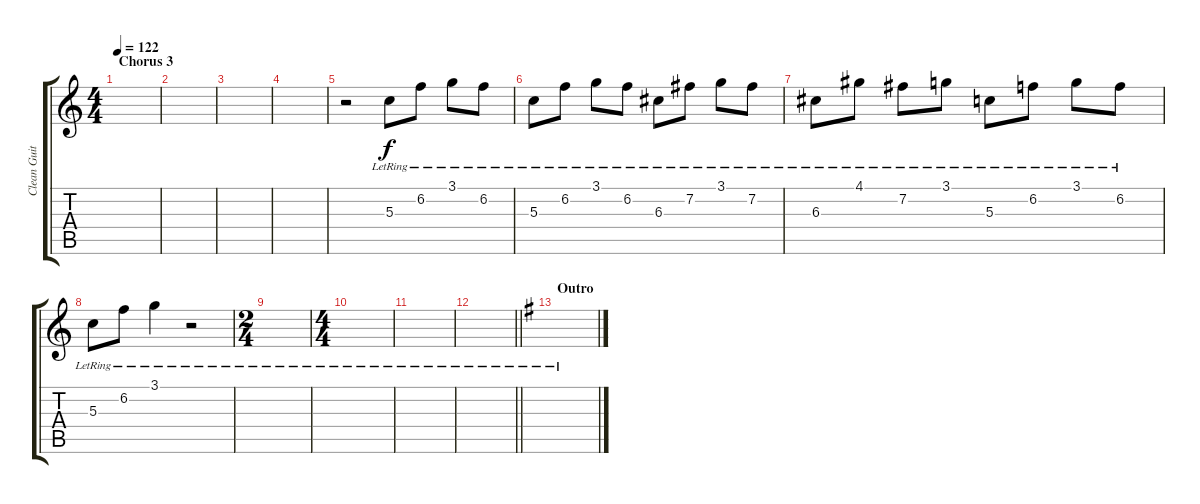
\track ("Clean Guitar" "Clean Guit") {instrument electricguitarclean}
\staff {score tabs}
\tuning (E4 B3 G3 D3 A2 E2) {hide}
\ts (4 4)
\section ("" "Chorus 3")
\tempo 122
\clef g2
\ks c
|
|
|
|
r.2 5.3{lr}.8 6.2{lr}.8 3.1{lr}.8 6.2{lr}.8 |
5.3{lr}.8 6.2{lr}.8 3.1{lr}.8 6.2{lr}.8 6.3{lr}.8 7.2{lr}.8 3.1{lr}.8 7.2{lr}.8 |
6.3{lr}.8 4.1{lr}.8 7.2{lr}.8 3.1{lr}.8 5.3{lr}.8 6.2{lr}.8 3.1{lr}.8 6.2{lr}.8 |
5.3{lr}.8 6.2{lr}.8 3.1{lr}.4 r.2 |
\ts (2 4)
|
\ts (4 4)
|
|
\barLineRight lightlight
|
\section ("" "Outro")
\ks g
